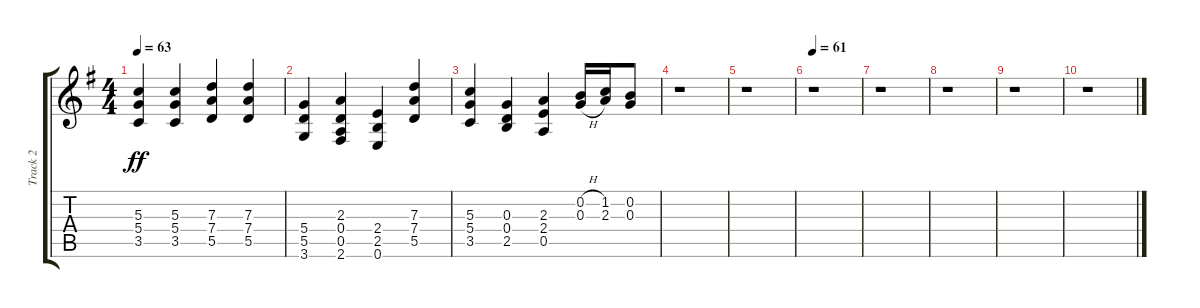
\track ("Track 2" "Track 2") {instrument distortionguitar}
\staff {score tabs}
\tuning (E4 B3 G3 D3 A2 E2) {hide}
\ts (4 4)
\tempo 63
\clef g2
\ks g
(5.3 5.4 3.5).4{dy ff} (5.3 5.4 3.5).4 (7.3 7.4 5.5).4 (7.3 7.4 5.5).4 |
(5.4 5.5 3.6).4 (2.3 0.4 0.5 2.6).4 (2.4 2.5 0.6).4 (7.3 7.4 5.5).4 |
(5.3 5.4 3.5).4 (0.3 0.4 2.5).4 (2.3 2.4 0.5).4 (0.2{h} 0.3{h}).16 (1.2 2.3).16 (0.2 0.3).8 |
r.1 |
r.1 |
\tempo 61
r.1 |
r.1 |
r.1 |
r.1 |
r.1
